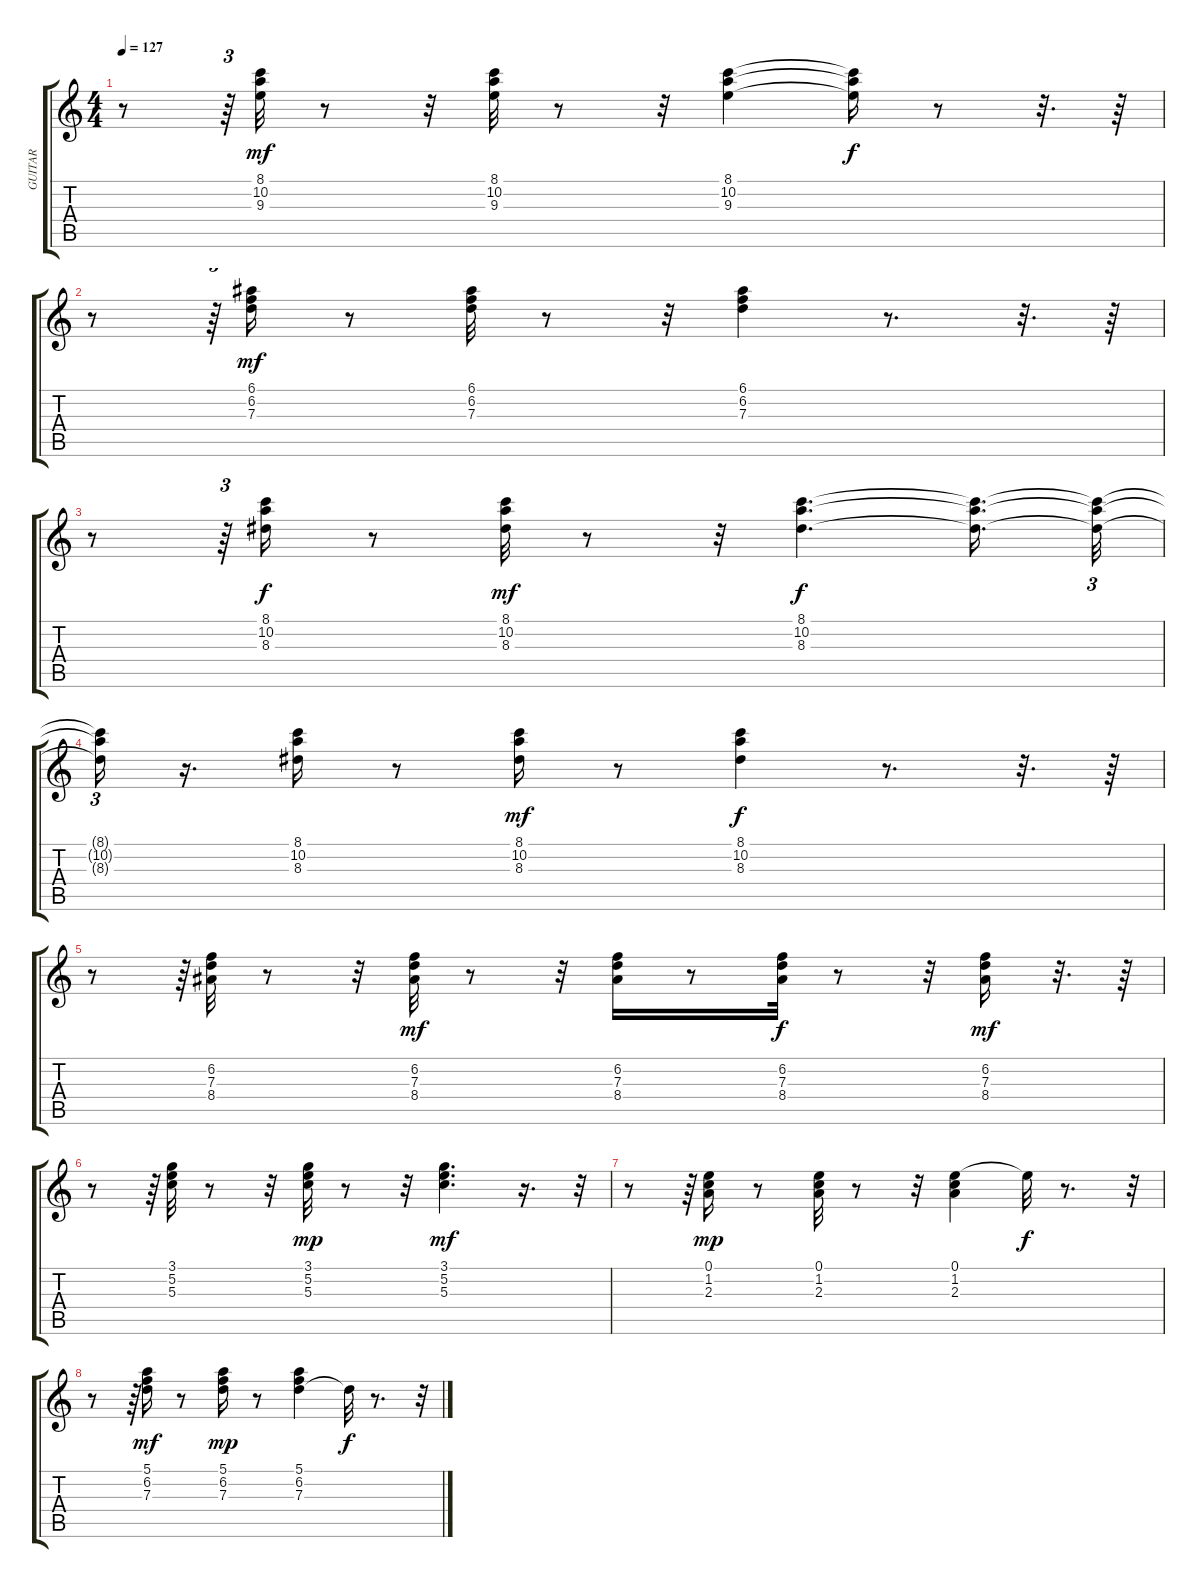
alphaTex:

\track ("GUITAR" "GUITAR") {instrument electricguitarjazz}
\staff {score tabs}
\tuning (E4 B3 G3 D3 A2 E2) {hide}
\ts (4 4)
\tempo 127
\clef g2
\ks c
r.8{dy mp} r.64{tu (3 2)} (8.1 10.2 9.3).32{dy mf} r.8 r.32 (8.1 10.2 9.3).32 r.8 r.32 (8.1 10.2 9.3).4 (8.1{t} 10.2{t} 9.3{t}).16{dy f} r.8 r.32{d} r.64 |
r.8 r.64{tu (3 2)} (6.1 6.2 7.3).16{dy mf} r.8 (6.1 6.2 7.3).32 r.8 r.32 (6.1 6.2 7.3).4 r.8{d} r.32{d} r.64 |
r.8 r.64{tu (3 2)} (8.1 10.2 8.3).16{dy f} r.8 (8.1 10.2 8.3).32{dy mf} r.8 r.32 (8.1 10.2 8.3).4{d dy f} (8.1{t} 10.2{t} 8.3{t}).16{d} (8.1{t} 10.2{t} 8.3{t}).32{tu (3 2)} |
(8.1{t} 10.2{t} 8.3{t}).16{tu (3 2)} r.16{d} (8.1 10.2 8.3).16 r.8 (8.1 10.2 8.3).16{dy mf} r.8 (8.1 10.2 8.3).4{dy f} r.8{d} r.32{d} r.64 |
r.8 r.64{tu (3 2)} (6.2 7.3 8.4).32 r.8 r.32 (6.2 7.3 8.4).32{dy mf} r.8 r.32 (6.2 7.3 8.4).16 r.8 (6.2 7.3 8.4).32{dy f} r.8 r.32 (6.2 7.3 8.4).16{dy mf} r.32{d} r.64 |
r.8 r.64{tu (3 2)} (3.1 5.2 5.3).32 r.8 r.32 (3.1 5.2 5.3).32{dy mp} r.8 r.32 (3.1 5.2 5.3).4{d dy mf} r.16{d} r.32{tu (3 2)} |
r.8 r.64{tu (3 2)} (0.1 1.2 2.3).16{dy mp} r.8 (0.1 1.2 2.3).32 r.8 r.32 (0.1 1.2 2.3).4 0.1{t}.32{dy f} r.8{d} r.32{tu (3 2)} |
r.8 r.64{tu (3 2)} (5.1 6.2 7.3).16{dy mf} r.8 (5.1 6.2 7.3).16{dy mp} r.8 (5.1 6.2 7.3).4 7.3{t}.32{dy f} r.8{d} r.32{tu (3 2)}
